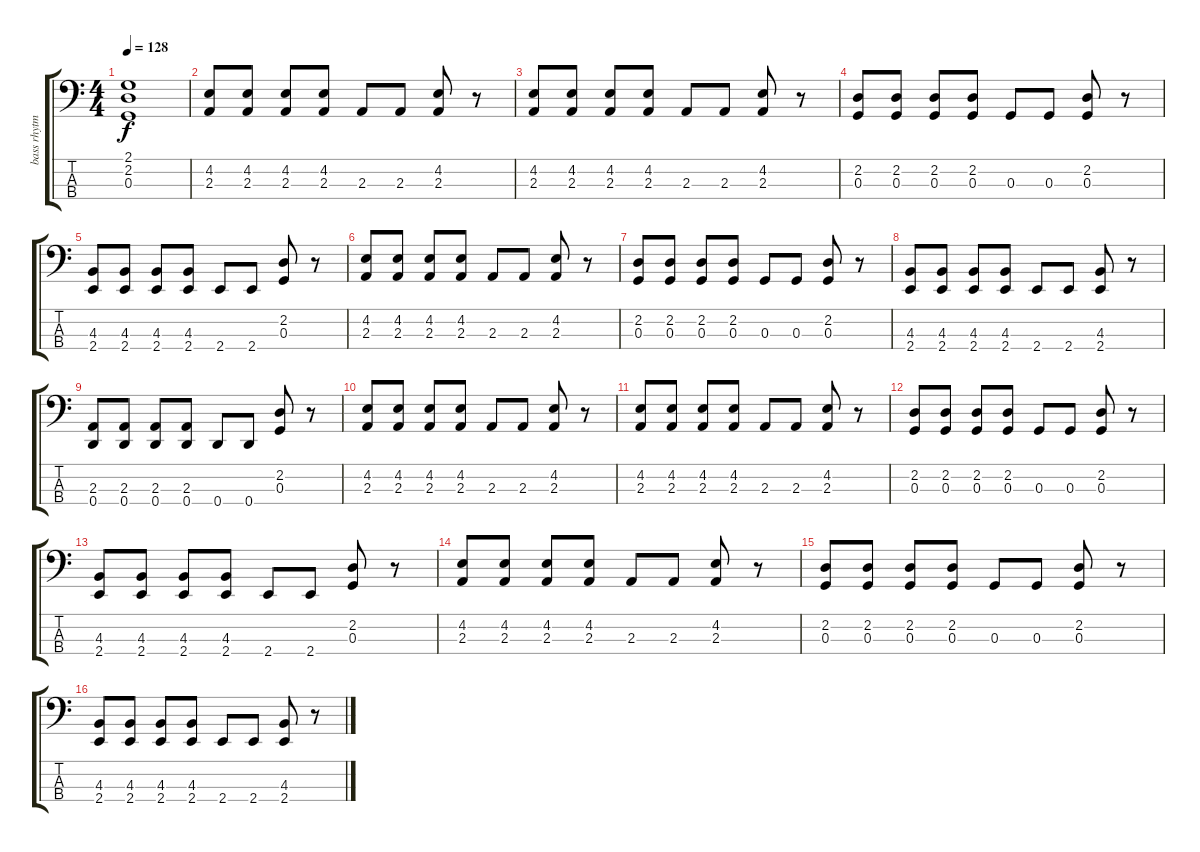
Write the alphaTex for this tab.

\track ("bass rhytm 2" "bass rhytm") {instrument distortionguitar}
\staff {score tabs}
\tuning (F2 C2 G1 D1) {hide}
\ts (4 4)
\tempo 128
\clef f4
\ks c
(2.1 2.2 0.3).1{dy f} |
(4.2 2.3).8 (4.2 2.3).8 (4.2 2.3).8 (4.2 2.3).8 2.3.8 2.3.8 (4.2 2.3).8 r.8 |
(4.2 2.3).8 (4.2 2.3).8 (4.2 2.3).8 (4.2 2.3).8 2.3.8 2.3.8 (4.2 2.3).8 r.8 |
(2.2 0.3).8 (2.2 0.3).8 (2.2 0.3).8 (2.2 0.3).8 0.3.8 0.3.8 (2.2 0.3).8 r.8 |
(4.3 2.4).8 (4.3 2.4).8 (4.3 2.4).8 (4.3 2.4).8 2.4.8 2.4.8 (2.2 0.3).8 r.8 |
(4.2 2.3).8 (4.2 2.3).8 (4.2 2.3).8 (4.2 2.3).8 2.3.8 2.3.8 (4.2 2.3).8 r.8 |
(2.2 0.3).8 (2.2 0.3).8 (2.2 0.3).8 (2.2 0.3).8 0.3.8 0.3.8 (2.2 0.3).8 r.8 |
(4.3 2.4).8 (4.3 2.4).8 (4.3 2.4).8 (4.3 2.4).8 2.4.8 2.4.8 (4.3 2.4).8 r.8 |
(2.3 0.4).8 (2.3 0.4).8 (2.3 0.4).8 (2.3 0.4).8 0.4.8 0.4.8 (2.2 0.3).8 r.8 |
(4.2 2.3).8 (4.2 2.3).8 (4.2 2.3).8 (4.2 2.3).8 2.3.8 2.3.8 (4.2 2.3).8 r.8 |
(4.2 2.3).8 (4.2 2.3).8 (4.2 2.3).8 (4.2 2.3).8 2.3.8 2.3.8 (4.2 2.3).8 r.8 |
(2.2 0.3).8 (2.2 0.3).8 (2.2 0.3).8 (2.2 0.3).8 0.3.8 0.3.8 (2.2 0.3).8 r.8 |
(4.3 2.4).8 (4.3 2.4).8 (4.3 2.4).8 (4.3 2.4).8 2.4.8 2.4.8 (2.2 0.3).8 r.8 |
(4.2 2.3).8 (4.2 2.3).8 (4.2 2.3).8 (4.2 2.3).8 2.3.8 2.3.8 (4.2 2.3).8 r.8 |
(2.2 0.3).8 (2.2 0.3).8 (2.2 0.3).8 (2.2 0.3).8 0.3.8 0.3.8 (2.2 0.3).8 r.8 |
(4.3 2.4).8 (4.3 2.4).8 (4.3 2.4).8 (4.3 2.4).8 2.4.8 2.4.8 (4.3 2.4).8 r.8
